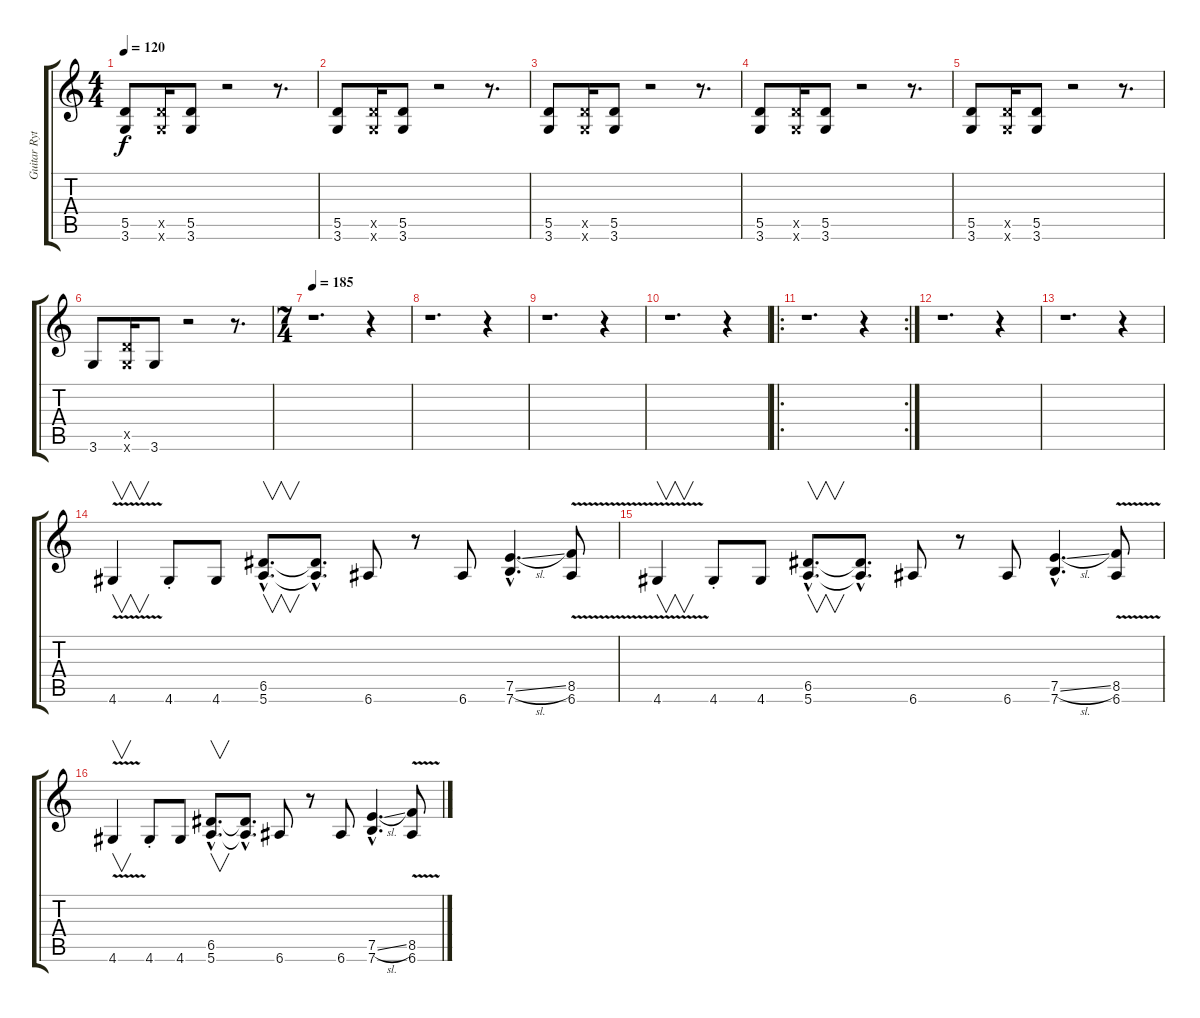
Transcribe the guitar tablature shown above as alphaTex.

\track ("Guitar Rythym" "Guitar Ryt") {instrument distortionguitar}
\staff {score tabs}
\tuning (E4 B3 G3 D3 A2 E2) {hide}
\ts (4 4)
\tempo 120
\clef g2
\ks c
(5.5 3.6).8{dy f} (5.5{x} 3.6{x}).16 (5.5 3.6).8 r.2 r.8{d} |
(5.5 3.6).8 (5.5{x} 3.6{x}).16 (5.5 3.6).8 r.2 r.8{d} |
(5.5 3.6).8 (5.5{x} 3.6{x}).16 (5.5 3.6).8 r.2 r.8{d} |
(5.5 3.6).8 (5.5{x} 3.6{x}).16 (5.5 3.6).8 r.2 r.8{d} |
(5.5 3.6).8 (5.5{x} 3.6{x}).16 (5.5 3.6).8 r.2 r.8{d} |
3.6.8 (5.5{x} 3.6{x}).16 3.6.8 r.2 r.8{d} |
\ts (7 4)
\tempo 185
r.1{d} r.4 |
r.1{d} r.4 |
r.1{d} r.4 |
r.1{d} r.4 |
\ro
\rc 2
r.1{d} r.4 |
r.1{d} r.4 |
r.1{d} r.4 |
4.6{v}.4{v instrument distortionguitar} 4.6{st}.8 4.6.8 (6.5{hac} 5.6{hac}).8{v d} (6.5{hac t} 5.6{hac t}).8{d} 6.6.8 r.8 6.6.8 (7.5{sl hac} 7.6{hac}).4{d} (8.5{v} 6.6{v}).8 |
4.6{v}.4{v} 4.6{st}.8 4.6.8 (6.5{hac} 5.6{hac}).8{v d} (6.5{hac t} 5.6{hac t}).8{d} 6.6.8 r.8 6.6.8 (7.5{sl hac} 7.6{hac}).4{d} (8.5{v} 6.6{v}).8 |
4.6{v}.4{v} 4.6{st}.8 4.6.8 (6.5{hac} 5.6{hac}).8{v d} (6.5{hac t} 5.6{hac t}).8{d} 6.6.8 r.8 6.6.8 (7.5{sl hac} 7.6{hac}).4{d} (8.5{v} 6.6{v}).8
